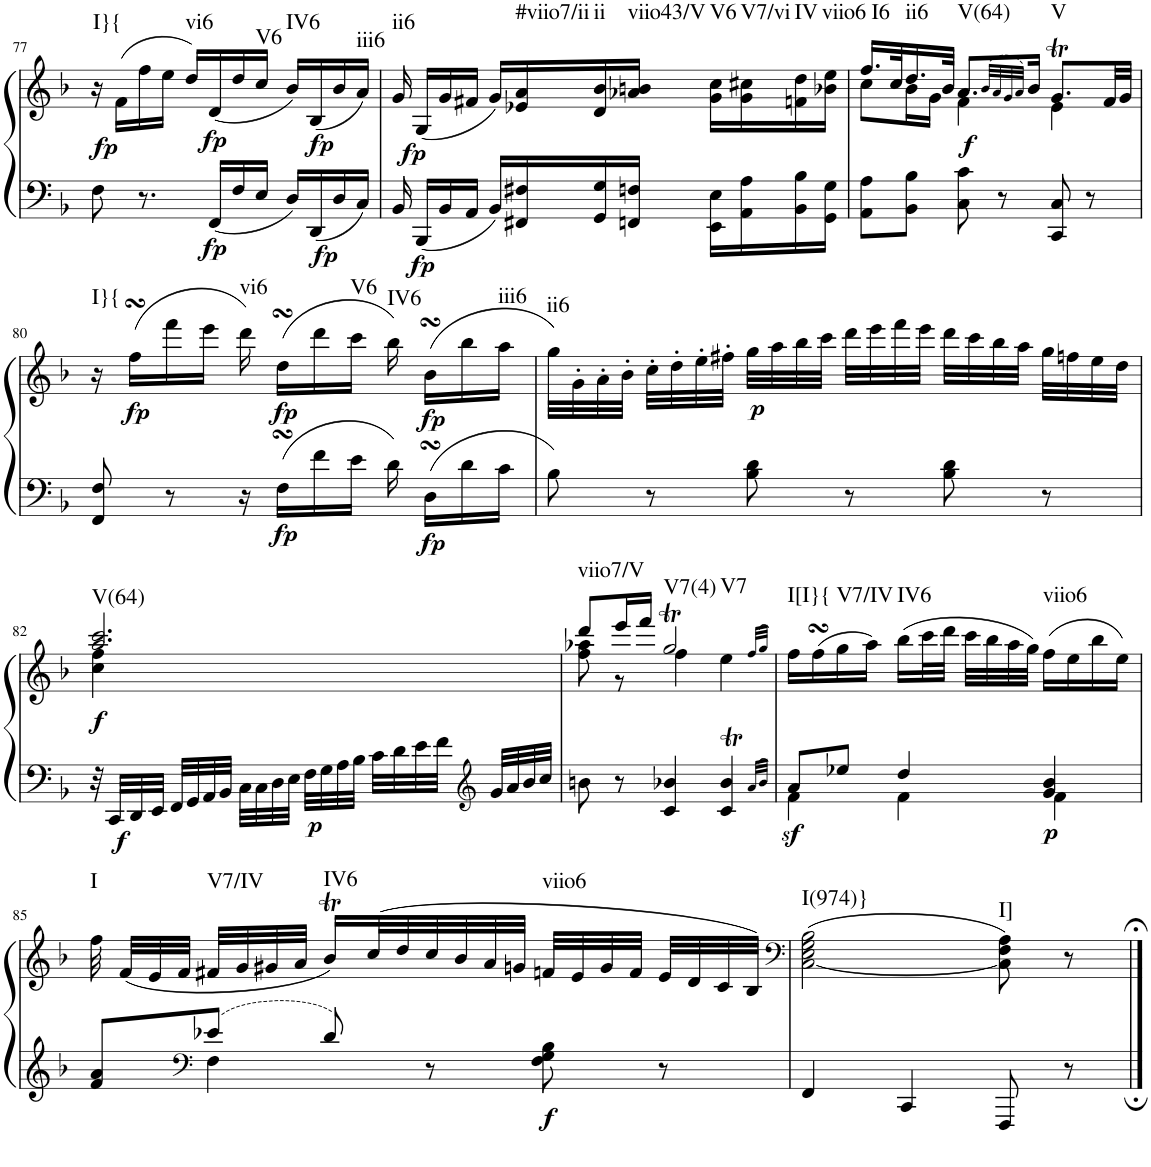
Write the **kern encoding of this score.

**kern	**kern	**dynam	**harte
*part1	*part1	*part1	*part1
*staff2	*staff1	*staff1/2	*
*I"Piano	*	*	*
*I'Pno.	*	*	*
!!LO:PB:g=z
*clefF4	*clefG2	*	*
*k[b-]	*k[b-]	*	*
*M3/4	*M3/4	*	*
=77	=77	=77	=77
!	!	!LO:DY:b	!LO:H:kt=I}{
8F\	16r	fp	N
.	(16f\LL	.	.
8.r	16ff\	.	.
.	16ee\JJ	.	.
!	!	!	!LO:H:kt=vi6
.	16dd/LL)	.	N
!	!	!LO:DY:b=2	!
!	!	!LO:DY:n=1:b	!
16FF/LL	(16d/	fp fp	.
16F/	16dd/	.	.
!	!	!	!LO:H:kt=V6
16E/JJ	16cc/JJ	.	N
!	!	!	!LO:H:kt=IV6
16D/LL	16b-/LL)	.	N
!	!	!LO:DY:n=2:b	!
16DD/	(16B-/	fp	.
!	!	!LO:DY:n=3:b=2	!
16D/	16b-/	fp	.
!	!	!	!LO:H:kt=iii6
16C/JJ	16a/JJ)	.	N
=78	=78	=78	=78
!	!	!	!LO:H:kt=ii6
16BB-/	16g/	.	N
!	!	!LO:DY:b=2	!
!	!	!LO:DY:n=1:b	!
16BBB-/LL	(16G/LL	fp fp	.
16BB-/	16g/	.	.
16AA/JJ	16f#X/JJ	.	.
16BB-/LL	16g/LL)	.	.
!	!	!	!LO:H:kt=#viio7/ii
16FF#X/ 16F#X/	16e-X/ 16a/	.	N
!	!	!	!LO:H:kt=ii
16GG/ 16G/	16d/ 16b-/	.	N
!	!	!	!LO:H:kt=viio43/V
16FFn/ 16Fn/JJ	16a-X/ 16bn/JJ	.	N
!	!	!	!LO:H:kt=V6
16EE\ 16E\LL	16g\ 16cc\LL	.	N
!	!	!	!LO:H:kt=V7/vi
16AA\ 16A\	16g\ 16cc#X\	.	N
!	!	!	!LO:H:kt=IV
16BB-\ 16B-\	16fn\ 16dd\	.	N
!	!	!	!LO:H:kt=viio6
16GG\ 16G\JJ	16b-X\ 16ee\JJ	.	N
=79	=79	=79	=79
*	*^	*	*
!	!	!	!	!LO:H:kt=I6
8AA\ 8A\L	16.ff/LL	8cc\L	.	N
.	32cc/K	.	.	.
!	!	!	!	!LO:H:kt=ii6
8BB-\ 8B-\J	16.dd/	16b-\L	.	N
.	.	16g\JJ	.	.
.	32b-/JJk	.	.	.
!	!	!	!LO:DY:a=2	!LO:H:kt=V(64)
8C\ 8c\	8.a/L	4f\	f	N
8r	.	.	.	.
.	(32qb-/LLL	.	.	.
.	32qa/	.	.	.
.	32qg/	.	.	.
.	32qa/JJJ)	.	.	.
.	16b-/Jk	.	.	.
!	!	!	!	!LO:H:kt=V
8CC/ 8C/	8.gT/L	4e\	.	N
8r	.	.	.	.
.	32f/LL	.	.	.
.	32g/JJJ	.	.	.
*	*v	*v	*	*
!!LO:LB:g=z
=80	=80	=80	=80
!	!	!	!LO:H:kt=I}{
8FF/ 8F/	16r	.	N
!	!	!LO:DY:b	!
.	(16ffsSSs\LL	fp	.
8r	16fff\	.	.
.	16eee\JJ	.	.
!	!	!	!LO:H:kt=vi6
16r	16ddd\)	.	N
!	!	!LO:DY:b=2	!
!	!	!LO:DY:n=1:b	!
16FsSSs\LL	(16ddsSSS\LL	fp fp	.
16f\	16ddd\	.	.
!	!	!	!LO:H:kt=V6
16e\JJ	16ccc\JJ	.	N
!	!	!	!LO:H:kt=IV6
16d\	16bb-\)	.	N
!	!	!LO:DY:n=2:b=2	!
!	!	!LO:DY:n=3:b	!
16DsSSS\LL	(16b-sSSs\LL	fp fp	.
16d\	16bb-\	.	.
!	!	!	!LO:H:kt=iii6
16c\JJ	16aa\JJ	.	N
=81	=81	=81	=81
!	!	!	!LO:H:kt=ii6
8B-\	32gg\LLL)	.	N
.	32g'\	.	.
.	32a'\	.	.
.	32b-'\JJJ	.	.
8r	32cc'\LLL	.	.
.	32dd'\	.	.
.	32ee'\	.	.
.	32ff#X'\JJJ	.	.
!	!	!LO:DY:b	!
8B-\ 8d\	32gg\LLL	p	.
.	32aa\	.	.
.	32bb-\	.	.
.	32ccc\JJJ	.	.
8r	32ddd\LLL	.	.
.	32eee\	.	.
.	32fff\	.	.
.	32eee\JJJ	.	.
8B-\ 8d\	32ddd\LLL	.	.
.	32ccc\	.	.
.	32bb-\	.	.
.	32aa\JJJ	.	.
8r	32gg\LLL	.	.
.	32ffn\	.	.
.	32ee\	.	.
.	32dd\JJJ	.	.
!!LO:LB:g=z
=82	=82	=82	=82
*	*^	*	*
!	!	!	!LO:DY:b	!LO:H:kt=V(64)
32r	2.aa/ 2.ccc/	4cc\ 4ff\	f	N
!	!	!	!LO:DY:b=2	!
32CC/LLL	.	.	f	.
32DD/	.	.	.	.
32EE/JJJ	.	.	.	.
32FF/LLL	.	.	.	.
32GG/	.	.	.	.
32AA/	.	.	.	.
32BB-/JJJ	.	.	.	.
32C\LLL	.	2ryy	.	.
32C\	.	.	.	.
32D\	.	.	.	.
32E\JJJ	.	.	.	.
!	!	!	!LO:DY:b=2	!
32F\LLL	.	.	p	.
32G\	.	.	.	.
32A\	.	.	.	.
32B-\JJJ	.	.	.	.
32c\LLL	.	.	.	.
32d\	.	.	.	.
32e\	.	.	.	.
32f\JJJ	.	.	.	.
*clefG2	*	*	*	*
32g/LLL	.	.	.	.
32a/	.	.	.	.
32b-/	.	.	.	.
32cc/JJJ	.	.	.	.
=83	=83	=83	=83	=83
!	!	!	!	!LO:H:kt=viio7/V
8bn\	8ddd/L	8ff\ 8aa-X\	.	N
8r	16eee/L	8r	.	.
.	16fff/JJ	.	.	.
!	!	!	!	!LO:H:n=1:kt=V7(4)
!	!	!	!	!LO:H:n=2:kt=V7
4c/ 4b-X/	2ggT/	4ff\	.	N N
4c/T 4b-/T	.	4ee\	.	.
32qa/LLL	.	(>32qff/LLL	.	.
32qb-/JJJ	.	32qgg/JJJ)	.	.
=84	=84	=84	=84	=84
*^	*	*	*	*
!	!	!	!	!LO:DY:b=2	!LO:H:kt=I[I}{
*	*	*v	*v	*	*
8a/L	4f\	16ff\LL	sf	N
.	.	(16ffsSSs\	.	.
!	!	!	!	!LO:H:kt=V7/IV
8ee-X/J	.	16gg\	.	N
.	.	16aa\JJ)	.	.
!	!	!	!	!LO:H:kt=IV6
4dd/	4f\	(16bb-\LL	.	N
.	.	32ccc\L	.	.
.	.	32ddd\JJJ	.	.
.	.	32ccc\LLL	.	.
.	.	32bb-\	.	.
.	.	32aa\	.	.
.	.	32gg\JJJ)	.	.
!	!	!	!LO:DY:b=2	!LO:H:kt=viio6
4g/ 4b-/	4f\	(16ff\LL	p	N
.	.	16ee\	.	.
.	.	16bb-\	.	.
.	.	16ee\JJ)	.	.
!!LO:LB:g=z
=85	=85	=85	=85	=85
!	!	!	!	!LO:H:kt=I
8f/ 8a/L	8ryy	32ff\	.	N
.	.	(32f/LLL	.	.
.	.	32e/	.	.
.	.	32f/JJJ	.	.
*clefF4	*	*	*	*
!	!	!	!	!LO:H:kt=V7/IV
8e-X/J	4F\	32f#X/LLL	.	N
.	.	32g/	.	.
.	.	32g#X/	.	.
.	.	32a/JJJ	.	.
!	!	!	!	!LO:H:kt=IV6
8d/	.	16b-T/LL)	.	N
.	.	(>32cc/L	.	.
.	.	32dd/	.	.
8r	4.ryy	32cc/	.	.
.	.	32b-/	.	.
.	.	32a/	.	.
.	.	32gn/JJJ	.	.
!	!	!	!LO:DY:b=2	!LO:H:kt=viio6
8F\ 8G\ 8B-\	.	32fn/LLL	f	N
.	.	32e/	.	.
.	.	32g/	.	.
.	.	32f/JJJ	.	.
8r	.	32e/LLL	.	.
.	.	32d/	.	.
.	.	32c/	.	.
.	.	32B-/JJJ)	.	.
*v	*v	*	*	*
=86	=86	=86	=86
*	*clefF4	*	*
!	!	!	!LO:H:kt=I(974)}
4FF/	(>[2C\ 2E\ 2G\ 2B-\	.	N
4CC/	.	.	.
!	!	!	!LO:H:kt=I]
8FFF/	8C\] 8F\ 8A\)	.	N
8r	8r	.	.
==	==	==	==
*-	*-	*-	*-
